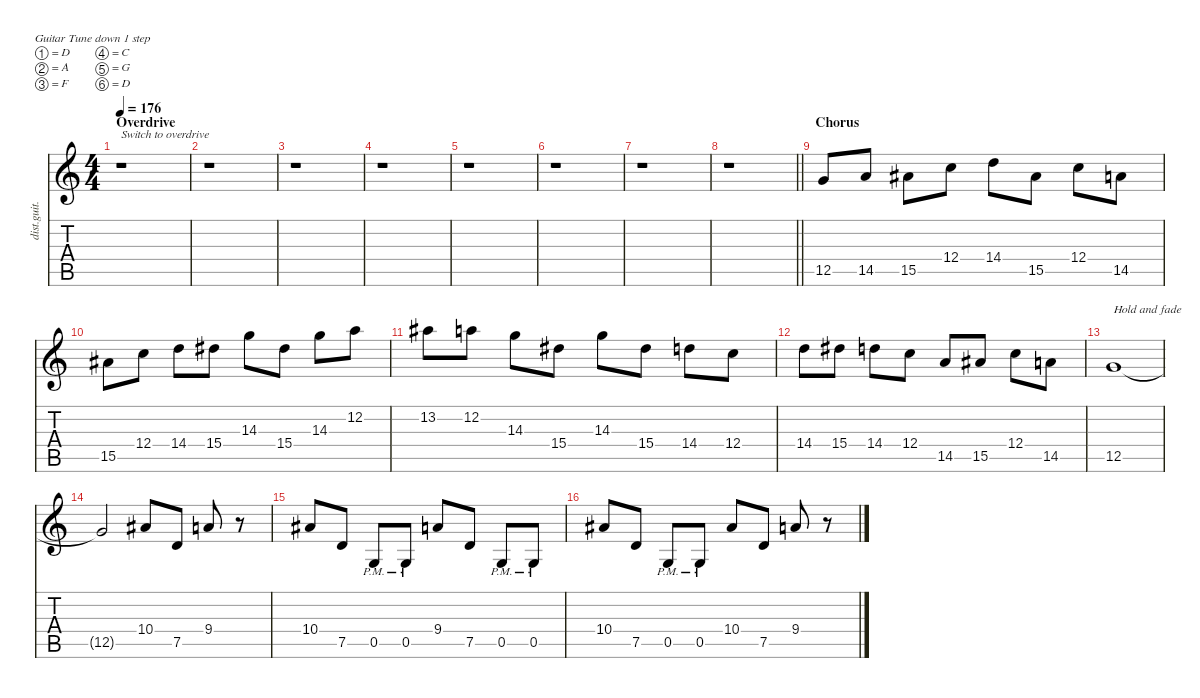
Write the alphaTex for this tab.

\defaultSystemsLayout 4
\hideDynamics
\bracketExtendMode nobrackets
\track ("Chuck Schuldiner " "dist.guit.") {instrument distortionguitar}
\staff {score tabs}
\tuning (D4 A3 F3 C3 G2 D2)
\ts (4 4)
\section ("" "Overdrive")
\tempo 176
\clef g2
\ks c
r.1{txt "Switch to overdrive" dy f beam Down} |
r.1{beam Down} |
r.1{beam Down} |
r.1{beam Down} |
r.1{beam Down} |
r.1{beam Down} |
r.1{beam Down} |
\barLineRight lightlight
r.1{beam Down} |
\section ("" "Chorus")
12.5.8{beam Up} 14.5.8{beam Up} 15.5{acc #}.8{beam Down} 12.4.8{beam Down} 14.4.8{beam Down} 15.5{acc #}.8{beam Down} 12.4.8{beam Down} 14.5.8{beam Down} |
15.5{acc #}.8{beam Down} 12.4.8{beam Down} 14.4.8{beam Down} 15.4{acc #}.8{beam Down} 14.3.8{beam Down} 15.4{acc #}.8{beam Down} 14.3.8{beam Down} 12.2.8{beam Down} |
13.2{acc #}.8{beam Down} 12.2.8{beam Down} 14.3.8{beam Down} 15.4{acc #}.8{beam Down} 14.3.8{beam Down} 15.4{acc #}.8{beam Down} 14.4.8{beam Down} 12.4.8{beam Down} |
14.4.8{beam Down} 15.4{acc #}.8{beam Down} 14.4.8{beam Down} 12.4.8{beam Down} 14.5.8{beam Up} 15.5{acc #}.8{beam Up} 12.4.8{beam Down} 14.5.8{beam Down} |
12.5.1{txt "Hold and fade" beam Up} |
12.5{t}.2{beam Up} 10.4{acc #}.8{beam Up} 7.5.8{beam Up} 9.4.8{beam Up} r.8{beam Down} |
10.4{acc #}.8{beam Up} 7.5.8{beam Up} 0.5{pm}.8{beam Up} 0.5{pm}.8{beam Up} 9.4.8{beam Up} 7.5.8{beam Up} 0.5{pm}.8{beam Up} 0.5{pm}.8{beam Up} |
10.4{acc #}.8{beam Up} 7.5.8{beam Up} 0.5{pm}.8{beam Up} 0.5{pm}.8{beam Up} 10.4{acc #}.8{beam Up} 7.5.8{beam Up} 9.4.8{beam Up} r.8{beam Down}
